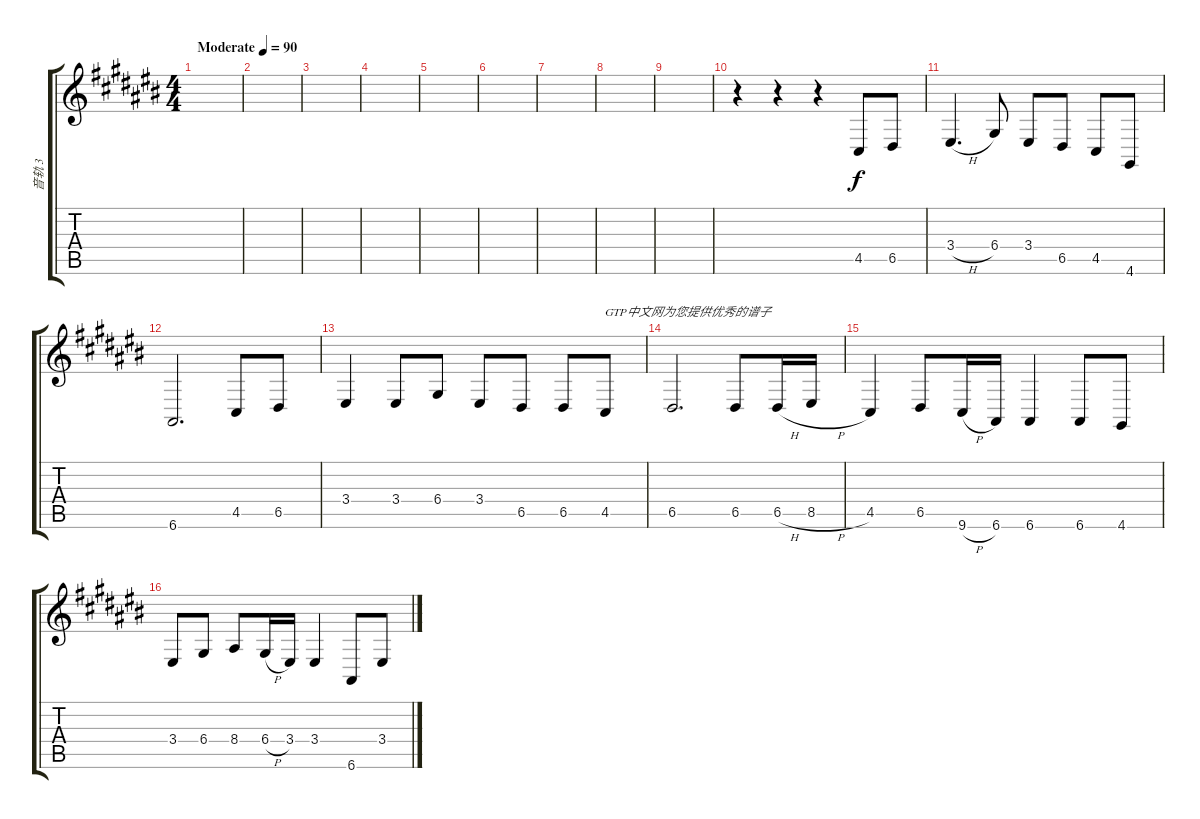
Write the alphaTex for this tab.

\track ("音轨 3" "音轨 3") {instrument electricgrandpiano}
\staff {score tabs}
\tuning (E4 B3 G3 D3 A2 E2) {hide}
\ts (4 4)
\tempo (90 "Moderate")
\clef g2
\ks c#
|
|
|
|
|
|
|
|
|
r.4 r.4 r.4 4.5.8 6.5.8 |
3.4{h}.4{d} 6.4.8 3.4.8 6.5.8 4.5.8 4.6.8 |
6.6.2{d} 4.5.8 6.5.8 |
3.4.4 3.4.8 6.4.8 3.4.8 6.5.8 6.5.8 4.5.8{txt "GTP中文网为您提供优秀的谱子"} |
6.5.2{d} 6.5.8 6.5{h}.16 8.5{h}.16 |
4.5.4 6.5.8 9.6{h}.16 6.6.16 6.6.4 6.6.8 4.6.8 |
3.4.8 6.4.8 8.4.8 6.4{h}.16 3.4.16 3.4.4 6.6.8 3.4.8
